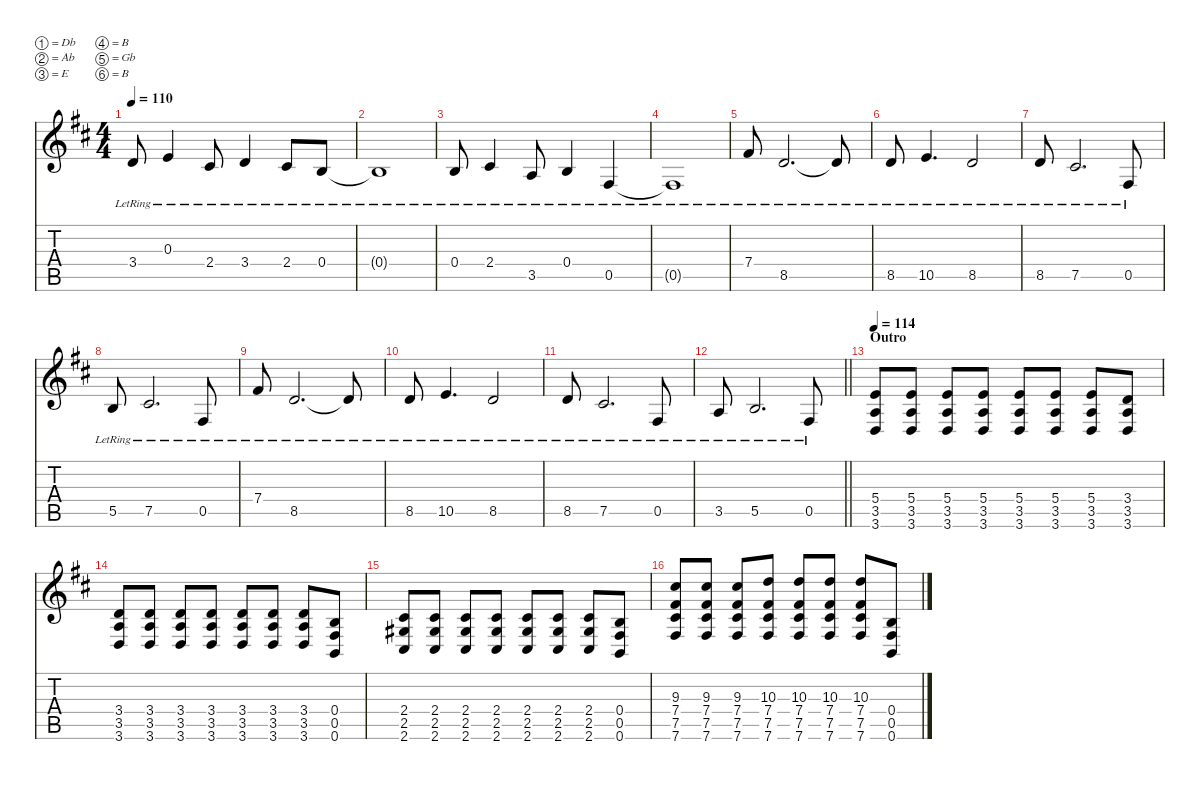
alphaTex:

\defaultSystemsLayout 4
\hideDynamics
\bracketExtendMode nobrackets
\singleTrackTrackNamePolicy hidden
\multiTrackTrackNamePolicy hidden
\firstSystemTrackNameMode fullname
\firstSystemTrackNameOrientation horizontal
\otherSystemsTrackNameOrientation horizontal
\track ("Michael Gallagher" "dist.guit.") {instrument distortionguitar}
\staff {score tabs}
\tuning (Db4 Ab3 E3 B2 Gb2 B1)
\ts (4 4)
\tempo 110
\clef g2
\ks bminor
3.4{lr acc forcenatural}.8{dy f beam Up} 0.3{lr acc forcenatural}.4{beam Up} 2.4{lr acc #}.8{beam Up} 3.4{lr acc forcenatural}.4{beam Up} 2.4{lr acc #}.8{beam Up} 0.4{lr acc forcenatural}.8{beam Up} |
0.4{lr t acc forcenatural}.1{beam Up} |
0.4{lr acc forcenatural}.8{beam Up} 2.4{lr acc #}.4{beam Up} 3.5{lr acc forcenatural}.8{beam Up} 0.4{lr acc forcenatural}.4{beam Up} 0.5{lr acc #}.4{beam Up} |
0.5{lr t acc #}.1{beam Up} |
7.4{lr acc #}.8{beam Up} 8.5{lr acc forcenatural}.2{d beam Up} 8.5{lr t acc forcenatural}.8{beam Up} |
8.5{lr acc forcenatural}.8{beam Up} 10.5{lr acc forcenatural}.4{d beam Up} 8.5{lr acc forcenatural}.2{beam Up} |
8.5{lr acc forcenatural}.8{beam Up} 7.5{lr acc #}.2{d beam Up} 0.5{lr acc #}.8{beam Up} |
5.5{lr acc forcenatural}.8{dy mf beam Up} 7.5{lr acc #}.2{d beam Up} 0.5{lr acc #}.8{dy f beam Up} |
7.4{lr acc #}.8{beam Up} 8.5{lr acc forcenatural}.2{d beam Up} 8.5{lr t acc forcenatural}.8{beam Up} |
8.5{lr acc forcenatural}.8{beam Up} 10.5{lr acc forcenatural}.4{d beam Up} 8.5{lr acc forcenatural}.2{beam Up} |
8.5{lr acc forcenatural}.8{beam Up} 7.5{lr acc #}.2{d beam Up} 0.5{lr acc #}.8{beam Up} |
\barLineRight lightlight
3.5{lr acc forcenatural}.8{dy mf beam Up} 5.5{lr acc forcenatural}.2{d beam Up} 0.5{lr acc #}.8{dy f beam Up} |
\section ("" "Outro")
\tempo 114
(5.4{acc forcenatural} 3.5{acc forcenatural} 3.6{acc forcenatural}).8{instrument distortionguitar beam Up} (5.4{acc forcenatural} 3.5{acc forcenatural} 3.6{acc forcenatural}).8{beam Up} (5.4{acc forcenatural} 3.5{acc forcenatural} 3.6{acc forcenatural}).8{beam Up} (5.4{acc forcenatural} 3.5{acc forcenatural} 3.6{acc forcenatural}).8{beam Up} (5.4{acc forcenatural} 3.5{acc forcenatural} 3.6{acc forcenatural}).8{beam Up} (5.4{acc forcenatural} 3.5{acc forcenatural} 3.6{acc forcenatural}).8{beam Up} (5.4{acc forcenatural} 3.5{acc forcenatural} 3.6{acc forcenatural}).8{beam Up} (3.4{acc forcenatural} 3.5{acc forcenatural} 3.6{acc forcenatural}).8{beam Up} |
(3.4{acc forcenatural} 3.5{acc forcenatural} 3.6{acc forcenatural}).8{beam Up} (3.4{acc forcenatural} 3.5{acc forcenatural} 3.6{acc forcenatural}).8{beam Up} (3.4{acc forcenatural} 3.5{acc forcenatural} 3.6{acc forcenatural}).8{beam Up} (3.4{acc forcenatural} 3.5{acc forcenatural} 3.6{acc forcenatural}).8{beam Up} (3.4{acc forcenatural} 3.5{acc forcenatural} 3.6{acc forcenatural}).8{beam Up} (3.4{acc forcenatural} 3.5{acc forcenatural} 3.6{acc forcenatural}).8{beam Up} (3.4{acc forcenatural} 3.5{acc forcenatural} 3.6{acc forcenatural}).8{beam Up} (0.4{acc forcenatural} 0.5{acc #} 0.6{acc forcenatural}).8{beam Up} |
(2.4{acc #} 2.5{acc #} 2.6{acc #}).8{beam Up} (2.4{acc #} 2.5{acc #} 2.6{acc #}).8{beam Up} (2.4{acc #} 2.5{acc #} 2.6{acc #}).8{beam Up} (2.4{acc #} 2.5{acc #} 2.6{acc #}).8{beam Up} (2.4{acc #} 2.5{acc #} 2.6{acc #}).8{beam Up} (2.4{acc #} 2.5{acc #} 2.6{acc #}).8{beam Up} (2.4{acc #} 2.5{acc #} 2.6{acc #}).8{beam Up} (0.4{acc forcenatural} 0.5{acc #} 0.6{acc forcenatural}).8{beam Up} |
(9.3{acc #} 7.4{acc #} 7.5{acc #} 7.6{acc #}).8{beam Up} (9.3{acc #} 7.4{acc #} 7.5{acc #} 7.6{acc #}).8{beam Up} (9.3{acc #} 7.4{acc #} 7.5{acc #} 7.6{acc #}).8{beam Up} (10.3{acc forcenatural} 7.4{acc #} 7.5{acc #} 7.6{acc #}).8{beam Up} (10.3{acc forcenatural} 7.4{acc #} 7.5{acc #} 7.6{acc #}).8{beam Up} (10.3{acc forcenatural} 7.4{acc #} 7.5{acc #} 7.6{acc #}).8{beam Up} (10.3{acc forcenatural} 7.4{acc #} 7.5{acc #} 7.6{acc #}).8{beam Up} (0.4{acc forcenatural} 0.5{acc #} 0.6{acc forcenatural}).8{beam Up}
